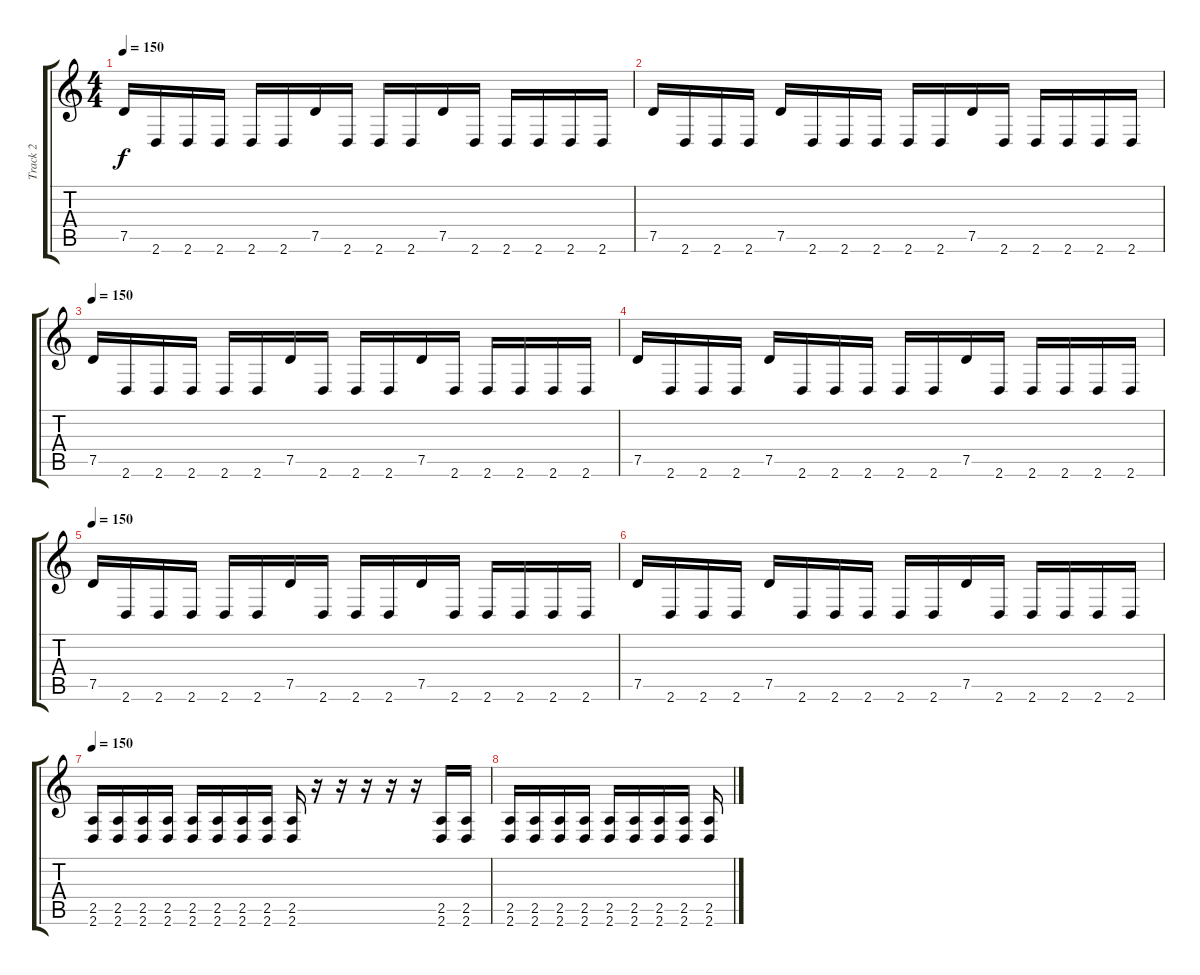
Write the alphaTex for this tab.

\track ("Track 2" "Track 2") {instrument overdrivenguitar}
\staff {score tabs}
\tuning (D4 A3 F3 C3 G2 C2) {hide}
\ts (4 4)
\tempo 150
\clef g2
\ks c
7.5.16{dy f} 2.6.16 2.6.16 2.6.16 2.6.16 2.6.16 7.5.16 2.6.16 2.6.16 2.6.16 7.5.16 2.6.16 2.6.16 2.6.16 2.6.16 2.6.16 |
7.5.16 2.6.16 2.6.16 2.6.16 7.5.16 2.6.16 2.6.16 2.6.16 2.6.16 2.6.16 7.5.16 2.6.16 2.6.16 2.6.16 2.6.16 2.6.16 |
\tempo 150
7.5.16 2.6.16 2.6.16 2.6.16 2.6.16 2.6.16 7.5.16 2.6.16 2.6.16 2.6.16 7.5.16 2.6.16 2.6.16 2.6.16 2.6.16 2.6.16 |
7.5.16 2.6.16 2.6.16 2.6.16 7.5.16 2.6.16 2.6.16 2.6.16 2.6.16 2.6.16 7.5.16 2.6.16 2.6.16 2.6.16 2.6.16 2.6.16 |
\tempo 150
7.5.16 2.6.16 2.6.16 2.6.16 2.6.16 2.6.16 7.5.16 2.6.16 2.6.16 2.6.16 7.5.16 2.6.16 2.6.16 2.6.16 2.6.16 2.6.16 |
7.5.16 2.6.16 2.6.16 2.6.16 7.5.16 2.6.16 2.6.16 2.6.16 2.6.16 2.6.16 7.5.16 2.6.16 2.6.16 2.6.16 2.6.16 2.6.16 |
\tempo 150
(2.5 2.6).16 (2.5 2.6).16 (2.5 2.6).16 (2.5 2.6).16 (2.5 2.6).16 (2.5 2.6).16 (2.5 2.6).16 (2.5 2.6).16 (2.5 2.6).16 r.16 r.16 r.16 r.16 r.16 (2.5 2.6).16 (2.5 2.6).16 |
(2.5 2.6).16 (2.5 2.6).16 (2.5 2.6).16 (2.5 2.6).16 (2.5 2.6).16 (2.5 2.6).16 (2.5 2.6).16 (2.5 2.6).16 (2.5 2.6).16
